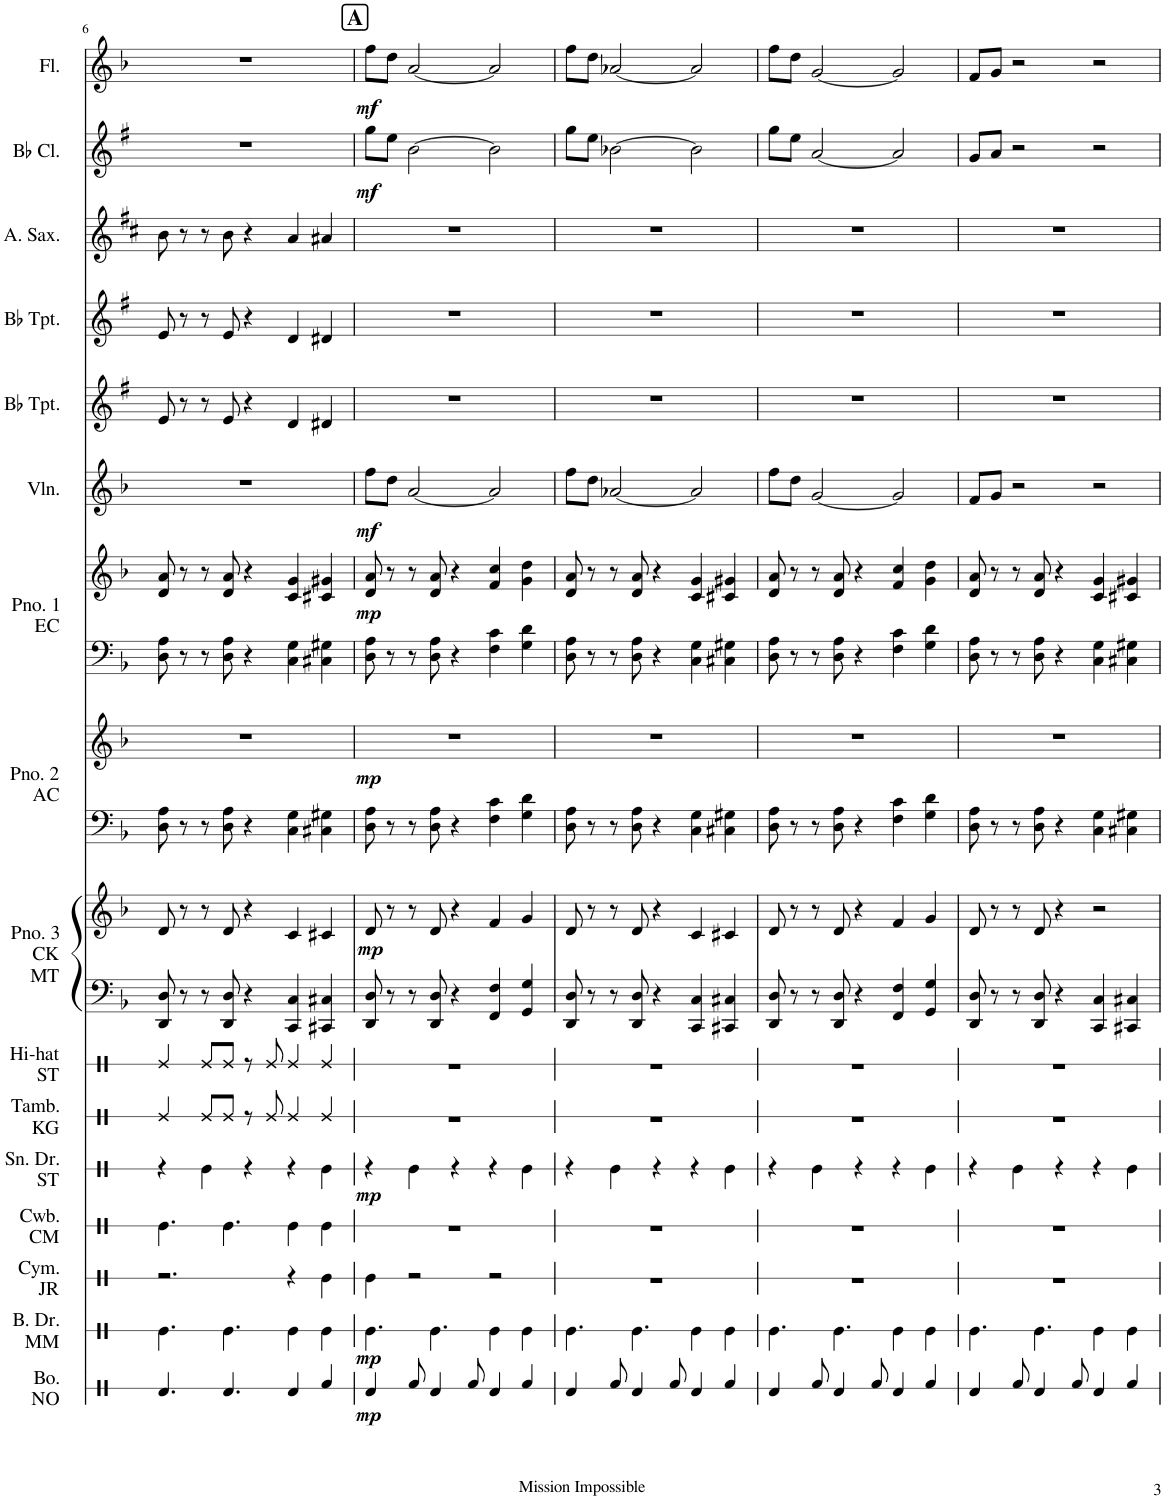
**kern	**dynam	**kern	**dynam	**kern	**kern	**kern	**dynam	**kern	**kern	**kern	**kern	**dynam	**kern	**kern	**dynam	**kern	**kern	**dynam	**kern	**dynam	**kern	**kern	**kern	**kern	**dynam	**kern	**dynam
*part16	*part16	*part15	*part15	*part14	*part13	*part12	*part12	*part11	*part10	*part9	*part9	*part9	*part8	*part8	*part8	*part7	*part7	*part7	*part6	*part6	*part5	*part4	*part3	*part2	*part2	*part1	*part1
*staff19	*staff19	*staff18	*staff18	*staff17	*staff16	*staff15	*staff15	*staff14	*staff13	*staff12	*staff11	*staff11/12	*staff10	*staff9	*staff9/10	*staff8	*staff7	*staff7/8	*staff6	*staff6	*staff5	*staff4	*staff3	*staff2	*staff2	*staff1	*staff1
*I"Bongos Nick	*	*I"Bass Drum Michael	*	*I"Cymbal Jordan	*I"Cowbell Christina M	*I"Snare Drum Seth	*	*I"Tambourine Kara	*I"Hi-hat Sarah	*I"Piano 3 Christina Mercy	*	*	*I"Piano 2 Aaron	*	*	*I"Piano 1 Ethan	*	*	*I"Violin	*	*I"Bb Trumpet 2	*I"Trumpet 1	*I"Alto Saxophone	*I"Bb Clarinet	*	*I"Flute	*
*I'Bo. NO	*	*I'B. Dr. MM	*	*I'Cym. JR	*I'Cwb. CM	*I'Sn. Dr. ST	*	*	*	*	*	*	*	*	*	*	*	*	*I'Vln.	*	*I'Bb Tpt.	*	*I'A. Sax.	*I'Bb Cl.	*	*I'Fl.	*
!!LO:PB:g=z
*clefX	*	*clefX	*	*clefX	*clefX	*clefX	*	*clefX	*clefX	*clefF4	*clefG2	*	*clefF4	*clefG2	*	*clefF4	*clefG2	*	*clefG2	*	*clefG2	*clefG2	*clefG2	*clefG2	*	*clefG2	*
*	*	*	*	*	*	*	*	*	*	*	*	*	*	*	*	*	*	*	*	*	*Trd1c2	*Trd1c2	*Trd5c9	*Trd1c2	*	*	*
*k[]	*	*k[]	*	*k[]	*k[]	*k[]	*	*k[]	*k[]	*k[b-]	*k[b-]	*	*k[b-]	*k[b-]	*	*k[b-]	*k[b-]	*	*k[b-]	*	*k[f#]	*k[f#]	*k[f#c#]	*k[f#]	*	*k[b-]	*
*M5/4	*	*M5/4	*	*M5/4	*M5/4	*M5/4	*	*M5/4	*M5/4	*M5/4	*M5/4	*	*M5/4	*M5/4	*	*M5/4	*M5/4	*	*M5/4	*	*M5/4	*M5/4	*M5/4	*M5/4	*	*M5/4	*
=6	=6	=6	=6	=6	=6	=6	=6	=6	=6	=6	=6	=6	=6	=6	=6	=6	=6	=6	=6	=6	=6	=6	=6	=6	=6	=6	=6
4.Rd/	.	4.Re\	.	2.r	4.Re\	4r	.	4Re/	4Re/	8DD/ 8D/	8d/	.	8D\ 8A\	4%5r	.	8D\ 8A\	8d/ 8a/	.	4%5r	.	8e/	8e/	8b\	4%5r	.	4%5r	.
.	.	.	.	.	.	.	.	.	.	8r	8r	.	8r	.	.	8r	8r	.	.	.	8r	8r	8r	.	.	.	.
.	.	.	.	.	.	4Re\	.	8Re/L	8Re/L	8r	8r	.	8r	.	.	8r	8r	.	.	.	8r	8r	8r	.	.	.	.
4.Rd/	.	4.Re\	.	.	4.Re\	.	.	8Re/J	8Re/J	8DD/ 8D/	8d/	.	8D\ 8A\	.	.	8D\ 8A\	8d/ 8a/	.	.	.	8e/	8e/	8b\	.	.	.	.
.	.	.	.	.	.	4r	.	8r	8r	4r	4r	.	4r	.	.	4r	4r	.	.	.	4r	4r	4r	.	.	.	.
.	.	.	.	.	.	.	.	8Re/	8Re/	.	.	.	.	.	.	.	.	.	.	.	.	.	.	.	.	.	.
4Rd/	.	4Re\	.	4r	4Re\	4r	.	4Re/	4Re/	4CC/ 4C/	4c/	.	4C\ 4G\	.	.	4C\ 4G\	4c/ 4g/	.	.	.	4d/	4d/	4a/	.	.	.	.
4Rf/	.	4Re\	.	4Re\	4Re\	4Re\	.	4Re/	4Re/	4CC#X/ 4C#X/	4c#X/	.	4C#X\ 4G#X\	.	.	4C#X\ 4G#X\	4c#X/ 4g#X/	.	.	.	4d#X/	4d#X/	4a#X/	.	.	.	.
!!LO:REH:place=s1:a:B:cj:fs=14:t=A
=7	=7	=7	=7	=7	=7	=7	=7	=7	=7	=7	=7	=7	=7	=7	=7	=7	=7	=7	=7	=7	=7	=7	=7	=7	=7	=7	=7
!	!LO:DY:b	!	!LO:DY:b	!	!	!	!LO:DY:b	!	!	!	!	!LO:DY:b	!	!	!LO:DY:b	!	!	!LO:DY:b	!	!LO:DY:b	!	!	!	!	!LO:DY:b	!	!LO:DY:b
4Rd/	mp	4.Re\	mp	4Re\	4%5r	4r	mp	4%5r	4%5r	8DD/ 8D/	8d/	mp	8D\ 8A\	4%5r	mp	8D\ 8A\	8d/ 8a/	mp	8ff\L	mf	4%5r	4%5r	4%5r	8gg\L	mf	8ff\L	mf
.	.	.	.	.	.	.	.	.	.	8r	8r	.	8r	.	.	8r	8r	.	8dd\J	.	.	.	.	8ee\J	.	8dd\J	.
8Rf/	.	.	.	2r	.	4Re\	.	.	.	8r	8r	.	8r	.	.	8r	8r	.	[2a/	.	.	.	.	[2b\	.	[2a/	.
4Rd/	.	4.Re\	.	.	.	.	.	.	.	8DD/ 8D/	8d/	.	8D\ 8A\	.	.	8D\ 8A\	8d/ 8a/	.	.	.	.	.	.	.	.	.	.
.	.	.	.	.	.	4r	.	.	.	4r	4r	.	4r	.	.	4r	4r	.	.	.	.	.	.	.	.	.	.
8Rf/	.	.	.	.	.	.	.	.	.	.	.	.	.	.	.	.	.	.	.	.	.	.	.	.	.	.	.
4Rd/	.	4Re\	.	2r	.	4r	.	.	.	4FF/ 4F/	4f/	.	4F\ 4c\	.	.	4F\ 4c\	4f/ 4cc/	.	2a/]	.	.	.	.	2b\]	.	2a/]	.
4Rf/	.	4Re\	.	.	.	4Re\	.	.	.	4GG/ 4G/	4g/	.	4G\ 4d\	.	.	4G\ 4d\	4g\ 4dd\	.	.	.	.	.	.	.	.	.	.
=8	=8	=8	=8	=8	=8	=8	=8	=8	=8	=8	=8	=8	=8	=8	=8	=8	=8	=8	=8	=8	=8	=8	=8	=8	=8	=8	=8
4Rd/	.	4.Re\	.	4%5r	4%5r	4r	.	4%5r	4%5r	8DD/ 8D/	8d/	.	8D\ 8A\	4%5r	.	8D\ 8A\	8d/ 8a/	.	8ff\L	.	4%5r	4%5r	4%5r	8gg\L	.	8ff\L	.
.	.	.	.	.	.	.	.	.	.	8r	8r	.	8r	.	.	8r	8r	.	8dd\J	.	.	.	.	8ee\J	.	8dd\J	.
8Rf/	.	.	.	.	.	4Re\	.	.	.	8r	8r	.	8r	.	.	8r	8r	.	[2a-X/	.	.	.	.	[2b-X\	.	[2a-X/	.
4Rd/	.	4.Re\	.	.	.	.	.	.	.	8DD/ 8D/	8d/	.	8D\ 8A\	.	.	8D\ 8A\	8d/ 8a/	.	.	.	.	.	.	.	.	.	.
.	.	.	.	.	.	4r	.	.	.	4r	4r	.	4r	.	.	4r	4r	.	.	.	.	.	.	.	.	.	.
8Rf/	.	.	.	.	.	.	.	.	.	.	.	.	.	.	.	.	.	.	.	.	.	.	.	.	.	.	.
4Rd/	.	4Re\	.	.	.	4r	.	.	.	4CC/ 4C/	4c/	.	4C\ 4G\	.	.	4C\ 4G\	4c/ 4g/	.	2a-/]	.	.	.	.	2b-\]	.	2a-/]	.
4Rf/	.	4Re\	.	.	.	4Re\	.	.	.	4CC#X/ 4C#X/	4c#X/	.	4C#X\ 4G#X\	.	.	4C#X\ 4G#X\	4c#X/ 4g#X/	.	.	.	.	.	.	.	.	.	.
=9	=9	=9	=9	=9	=9	=9	=9	=9	=9	=9	=9	=9	=9	=9	=9	=9	=9	=9	=9	=9	=9	=9	=9	=9	=9	=9	=9
4Rd/	.	4.Re\	.	4%5r	4%5r	4r	.	4%5r	4%5r	8DD/ 8D/	8d/	.	8D\ 8A\	4%5r	.	8D\ 8A\	8d/ 8a/	.	8ff\L	.	4%5r	4%5r	4%5r	8gg\L	.	8ff\L	.
.	.	.	.	.	.	.	.	.	.	8r	8r	.	8r	.	.	8r	8r	.	8dd\J	.	.	.	.	8ee\J	.	8dd\J	.
8Rf/	.	.	.	.	.	4Re\	.	.	.	8r	8r	.	8r	.	.	8r	8r	.	[2g/	.	.	.	.	[2a/	.	[2g/	.
4Rd/	.	4.Re\	.	.	.	.	.	.	.	8DD/ 8D/	8d/	.	8D\ 8A\	.	.	8D\ 8A\	8d/ 8a/	.	.	.	.	.	.	.	.	.	.
.	.	.	.	.	.	4r	.	.	.	4r	4r	.	4r	.	.	4r	4r	.	.	.	.	.	.	.	.	.	.
8Rf/	.	.	.	.	.	.	.	.	.	.	.	.	.	.	.	.	.	.	.	.	.	.	.	.	.	.	.
4Rd/	.	4Re\	.	.	.	4r	.	.	.	4FF/ 4F/	4f/	.	4F\ 4c\	.	.	4F\ 4c\	4f/ 4cc/	.	2g/]	.	.	.	.	2a/]	.	2g/]	.
4Rf/	.	4Re\	.	.	.	4Re\	.	.	.	4GG/ 4G/	4g/	.	4G\ 4d\	.	.	4G\ 4d\	4g\ 4dd\	.	.	.	.	.	.	.	.	.	.
=10	=10	=10	=10	=10	=10	=10	=10	=10	=10	=10	=10	=10	=10	=10	=10	=10	=10	=10	=10	=10	=10	=10	=10	=10	=10	=10	=10
4Rd/	.	4.Re\	.	4%5r	4%5r	4r	.	4%5r	4%5r	8DD/ 8D/	8d/	.	8D\ 8A\	4%5r	.	8D\ 8A\	8d/ 8a/	.	8f/L	.	4%5r	4%5r	4%5r	8g/L	.	8f/L	.
.	.	.	.	.	.	.	.	.	.	8r	8r	.	8r	.	.	8r	8r	.	8g/J	.	.	.	.	8a/J	.	8g/J	.
8Rf/	.	.	.	.	.	4Re\	.	.	.	8r	8r	.	8r	.	.	8r	8r	.	2r	.	.	.	.	2r	.	2r	.
4Rd/	.	4.Re\	.	.	.	.	.	.	.	8DD/ 8D/	8d/	.	8D\ 8A\	.	.	8D\ 8A\	8d/ 8a/	.	.	.	.	.	.	.	.	.	.
.	.	.	.	.	.	4r	.	.	.	4r	4r	.	4r	.	.	4r	4r	.	.	.	.	.	.	.	.	.	.
8Rf/	.	.	.	.	.	.	.	.	.	.	.	.	.	.	.	.	.	.	.	.	.	.	.	.	.	.	.
4Rd/	.	4Re\	.	.	.	4r	.	.	.	4CC/ 4C/	2r	.	4C\ 4G\	.	.	4C\ 4G\	4c/ 4g/	.	2r	.	.	.	.	2r	.	2r	.
4Rf/	.	4Re\	.	.	.	4Re\	.	.	.	4CC#X/ 4C#X/	.	.	4C#X\ 4G#X\	.	.	4C#X\ 4G#X\	4c#X/ 4g#X/	.	.	.	.	.	.	.	.	.	.
=	=	=	=	=	=	=	=	=	=	=	=	=	=	=	=	=	=	=	=	=	=	=	=	=	=	=	=
*-	*-	*-	*-	*-	*-	*-	*-	*-	*-	*-	*-	*-	*-	*-	*-	*-	*-	*-	*-	*-	*-	*-	*-	*-	*-	*-	*-
